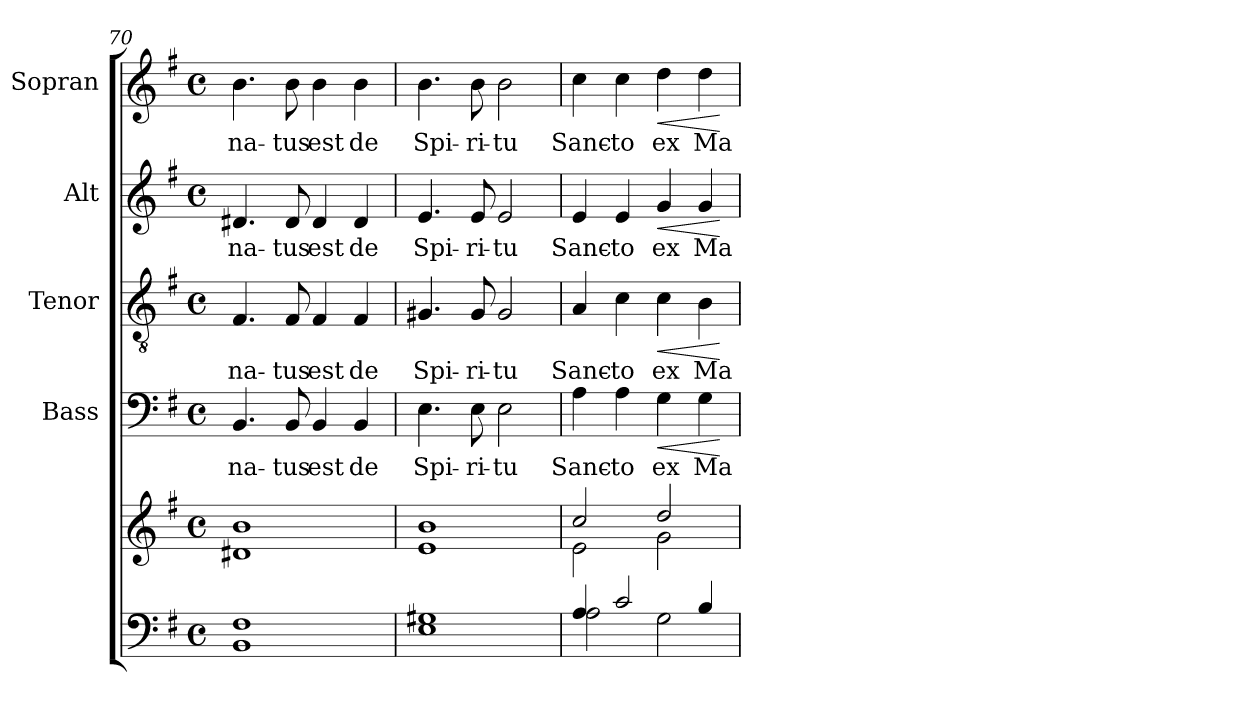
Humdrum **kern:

**kern	**kern	**kern	**text	**dynam	**kern	**text	**dynam	**kern	**text	**dynam	**kern	**text	**dynam
*part5	*part5	*part4	*part4	*part4	*part3	*part3	*part3	*part2	*part2	*part2	*part1	*part1	*part1
*staff6	*staff5	*staff4	*staff4	*staff4	*staff3	*staff3	*staff3	*staff2	*staff2	*staff2	*staff1	*staff1	*staff1
*	*	*I"Bass	*	*	*I"Tenor	*	*	*I"Alt	*	*	*I"Sopran	*	*
*	*	*I'B.	*	*	*I'T.	*	*	*I'A.	*	*	*I'S.	*	*
*clefF4	*clefG2	*clefF4	*	*	*clefGv2	*	*	*clefG2	*	*	*clefG2	*	*
*k[f#]	*k[f#]	*k[f#]	*	*	*k[f#]	*	*	*k[f#]	*	*	*k[f#]	*	*
*G:	*G:	*G:	*	*	*G:	*	*	*G:	*	*	*G:	*	*
*M4/4	*M4/4	*M4/4	*	*	*M4/4	*	*	*M4/4	*	*	*M4/4	*	*
*met(c)	*met(c)	*met(c)	*	*	*met(c)	*	*	*met(c)	*	*	*met(c)	*	*
=70	=70	=70	=70	=70	=70	=70	=70	=70	=70	=70	=70	=70	=70
*^	*^	*	*	*	*	*	*	*	*	*	*	*	*
!	!	!	!	!	!LO:LY:b	!	!	!LO:LY:b	!	!	!LO:LY:b	!	!	!LO:LY:b	!
1F#	1BB	1b	1d#X	4.BB/	-na-	.	4.F#/	-na-	.	4.d#X/	-na-	.	4.b\	-na-	.
!	!	!	!	!	!LO:LY:b	!	!	!LO:LY:b	!	!	!LO:LY:b	!	!	!LO:LY:b	!
.	.	.	.	8BB/	-tus	.	8F#/	-tus	.	8d#/	-tus	.	8b\	-tus	.
!	!	!	!	!	!LO:LY:b	!	!	!LO:LY:b	!	!	!LO:LY:b	!	!	!LO:LY:b	!
.	.	.	.	4BB/	est	.	4F#/	est	.	4d#/	est	.	4b\	est	.
!	!	!	!	!	!LO:LY:b	!	!	!LO:LY:b	!	!	!LO:LY:b	!	!	!LO:LY:b	!
.	.	.	.	4BB/	de	.	4F#/	de	.	4d#/	de	.	4b\	de	.
!!LO:LB:g=z
=71	=71	=71	=71	=71	=71	=71	=71	=71	=71	=71	=71	=71	=71	=71	=71
!	!	!	!	!	!LO:LY:b	!	!	!LO:LY:b	!	!	!LO:LY:b	!	!	!LO:LY:b	!
1G#X	1E	1b	1e	4.E\	Spi-	.	4.G#X/	Spi-	.	4.e/	Spi-	.	4.b\	Spi-	.
!	!	!	!	!	!LO:LY:b	!	!	!LO:LY:b	!	!	!LO:LY:b	!	!	!LO:LY:b	!
.	.	.	.	8E\	-ri-	.	8G#/	-ri-	.	8e/	-ri-	.	8b\	-ri-	.
!	!	!	!	!	!LO:LY:b	!	!	!LO:LY:b	!	!	!LO:LY:b	!	!	!LO:LY:b	!
.	.	.	.	2E\	-tu	.	2G#/	-tu	.	2e/	-tu	.	2b\	-tu	.
=72	=72	=72	=72	=72	=72	=72	=72	=72	=72	=72	=72	=72	=72	=72	=72
!	!	!	!	!	!LO:LY:b	!	!	!LO:LY:b	!	!	!LO:LY:b	!	!	!LO:LY:b	!
4A/	2A\	2cc/	2e\	4A\	Sanc-	.	4A/	Sanc-	.	4e/	Sanc-	.	4cc\	Sanc-	.
!	!	!	!	!	!LO:LY:b	!	!	!LO:LY:b	!	!	!LO:LY:b	!	!	!LO:LY:b	!
2c/	.	.	.	4A\	-to	.	4c\	-to	.	4e/	-to	.	4cc\	-to	.
!	!	!	!	!	!LO:LY:b	!LO:HP:b	!	!LO:LY:b	!LO:HP:b	!	!LO:LY:b	!LO:HP:b	!	!LO:LY:b	!LO:HP:b
.	2G\	2dd/	2g\	4G\	ex	<	4c\	ex	<	4g/	ex	<	4dd\	ex	<
!	!	!	!	!	!LO:LY:b	!	!	!LO:LY:b	!	!	!LO:LY:b	!	!	!LO:LY:b	!
4B/	.	.	.	4G\	Ma-	.	4B\	Ma-	.	4g/	Ma-	.	4dd\	Ma-	.
*v	*v	*	*	*	*	*	*	*	*	*	*	*	*	*	*
*	*v	*v	*	*	*	*	*	*	*	*	*	*	*	*
.	.	.	.	[	.	.	[	.	.	[	.	.	[
=	=	=	=	=	=	=	=	=	=	=	=	=	=
*-	*-	*-	*-	*-	*-	*-	*-	*-	*-	*-	*-	*-	*-
